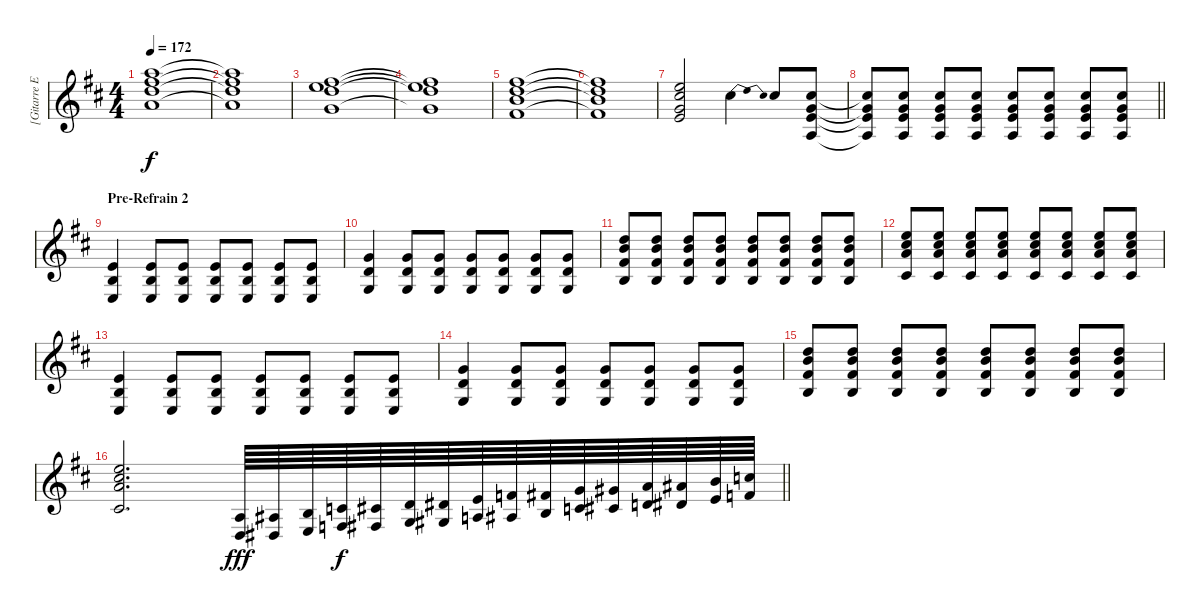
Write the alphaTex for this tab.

\track ("[Gitarre Effekt]" "[Gitarre E") {instrument overdrivenguitar}
\staff {score}
\tuning (E4 B3 G3 D3 A2 D2) {hide}
\ts (4 4)
\tempo 172
\clef g2
\ks d
(5.1 7.2 7.3 7.4).1{bd 240 dy f} |
(5.1{t} 7.2{t} 7.3{t} 7.4{t}).1 |
(0.1 7.2 7.3 5.4).1{bd 240} |
(0.1{t} 7.2{t} 7.3{t} 5.4{t}).1 |
(2.1 3.2 4.3 4.4).1{bd 240} |
(2.1{t} 3.2{t} 4.3{t} 4.4{t}).1 |
(0.1 2.2 0.3 2.4).2{bd 240} 2.2{be (bendrelease 0 0 30 2 30 2 60 0)}.4 2.2.8 (2.2 0.3 2.4 0.5).8 |
\barLineRight lightlight
(2.2{t} 0.3{t} 2.4{t} 0.5{t}).8 (2.2 0.3 2.4 0.5).8 (2.2 0.3 2.4 0.5).8 (2.2 0.3 2.4 0.5).8 (2.2 0.3 2.4 0.5).8 (2.2 0.3 2.4 0.5).8 (2.2 0.3 2.4 0.5).8 (2.2 0.3 2.4 0.5).8 |
\section ("" "Pre-Refrain 2")
(2.4 2.5 2.6).4{volume 12 instrument overdrivenguitar} (2.4 2.5 2.6).8 (2.4 2.5 2.6).8 (2.4 2.5 2.6).8 (2.4 2.5 2.6).8 (2.4 2.5 2.6).8 (2.4 2.5 2.6).8 |
(5.4 5.5 5.6).4 (5.4 5.5 5.6).8 (5.4 5.5 5.6).8 (5.4 5.5 5.6).8 (5.4 5.5 5.6).8 (5.4 5.5 5.6).8 (5.4 5.5 5.6).8 |
(3.2 4.3 4.4 2.5).8 (3.2 4.3 4.4 2.5).8 (3.2 4.3 4.4 2.5).8 (3.2 4.3 4.4 2.5).8 (3.2 4.3 4.4 2.5).8 (3.2 4.3 4.4 2.5).8 (3.2 4.3 4.4 2.5).8 (3.2 4.3 4.4 2.5).8 |
(5.2 6.3 7.4 4.5).8 (5.2 6.3 7.4 4.5).8 (5.2 6.3 7.4 4.5).8 (5.2 6.3 7.4 4.5).8 (5.2 6.3 7.4 4.5).8 (5.2 6.3 7.4 4.5).8 (5.2 6.3 7.4 4.5).8 (5.2 6.3 7.4 4.5).8 |
(2.4 2.5 2.6).4 (2.4 2.5 2.6).8 (2.4 2.5 2.6).8 (2.4 2.5 2.6).8 (2.4 2.5 2.6).8 (2.4 2.5 2.6).8 (2.4 2.5 2.6).8 |
(5.4 5.5 5.6).4 (5.4 5.5 5.6).8 (5.4 5.5 5.6).8 (5.4 5.5 5.6).8 (5.4 5.5 5.6).8 (5.4 5.5 5.6).8 (5.4 5.5 5.6).8 |
(3.2 4.3 4.4 2.5).8 (3.2 4.3 4.4 2.5).8 (3.2 4.3 4.4 2.5).8 (3.2 4.3 4.4 2.5).8 (3.2 4.3 4.4 2.5).8 (3.2 4.3 4.4 2.5).8 (3.2 4.3 4.4 2.5).8 (3.2 4.3 4.4 2.5).8 |
\barLineRight lightlight
(5.2 6.3 7.4 4.5).2{d} (0.5 0.6).64{dy fff instrument overdrivenguitar} (1.5 1.6).64 (2.5 2.6).64 (3.5 3.6).64{dy f} (4.5 4.6).64 (5.5 5.6).64 (6.5 6.6).64 (7.5 7.6).64 (8.5 8.6).64 (9.5 9.6).64 (10.5 10.6).64 (11.5 11.6).64 (12.5 12.6).64 (13.5 13.6).64 (14.5 14.6).64 (15.5 15.6).64
